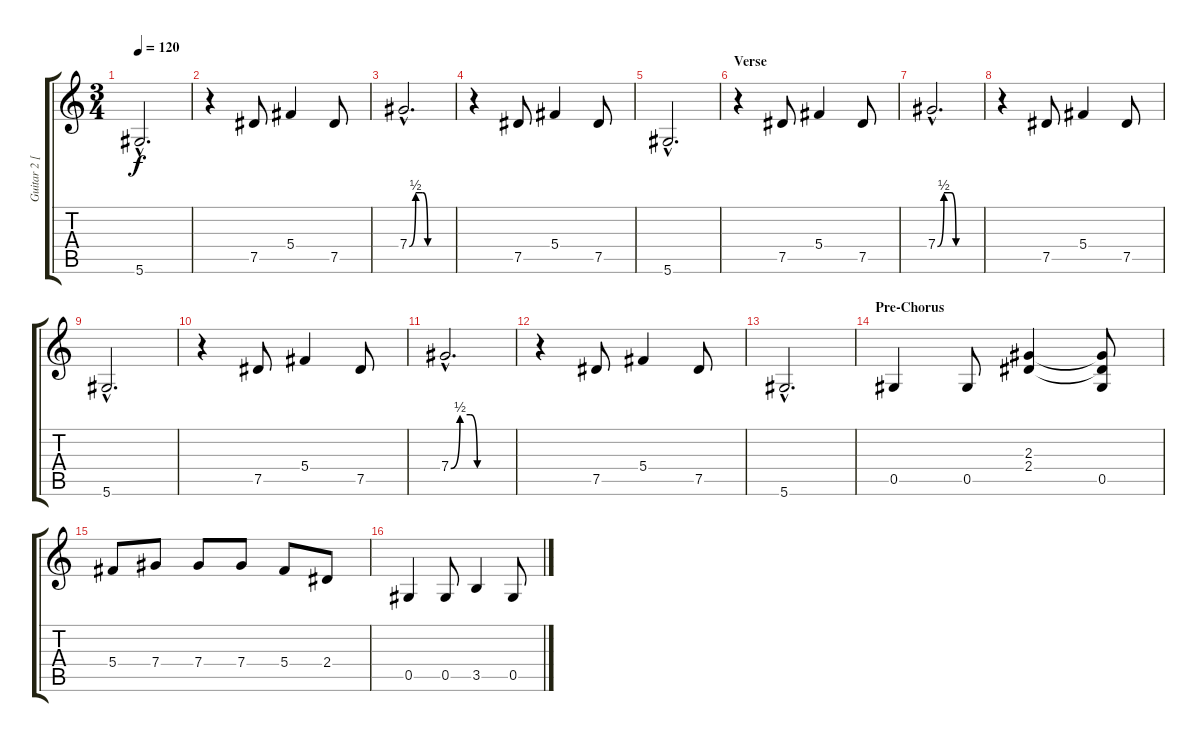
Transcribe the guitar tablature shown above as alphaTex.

\track ("Guitar 2 [Gilby]" "Guitar 2 [") {instrument distortionguitar}
\staff {score tabs}
\tuning (Eb4 Bb3 Gb3 Db3 Ab2 Eb2) {hide}
\ts (3 4)
\tempo 120
\clef g2
\ks c
5.6{hac}.2{d dy f} |
r.4 7.5.8 5.4.4 7.5.8 |
7.4{be (custom 0 0 9 2 19 2 26 0 60 0) hac}.2{d} |
r.4 7.5.8 5.4.4 7.5.8 |
5.6{hac}.2{d} |
\section ("" "Verse")
r.4 7.5.8 5.4.4 7.5.8 |
7.4{be (custom 0 0 9 2 19 2 26 0 60 0) hac}.2{d} |
r.4 7.5.8 5.4.4 7.5.8 |
5.6{hac}.2{d} |
r.4 7.5.8 5.4.4 7.5.8 |
7.4{be (custom 0 0 9 2 19 2 26 0 60 0) hac}.2{d} |
r.4 7.5.8 5.4.4 7.5.8 |
5.6{hac}.2{d} |
\section ("" "Pre-Chorus")
0.5.4 0.5.8 (2.3 2.4).4 (2.3{t} 2.4{t} 0.5).8 |
5.4.8 7.4.8 7.4.8 7.4.8 5.4.8 2.4.8 |
0.5.4 0.5.8 3.5.4 0.5.8
